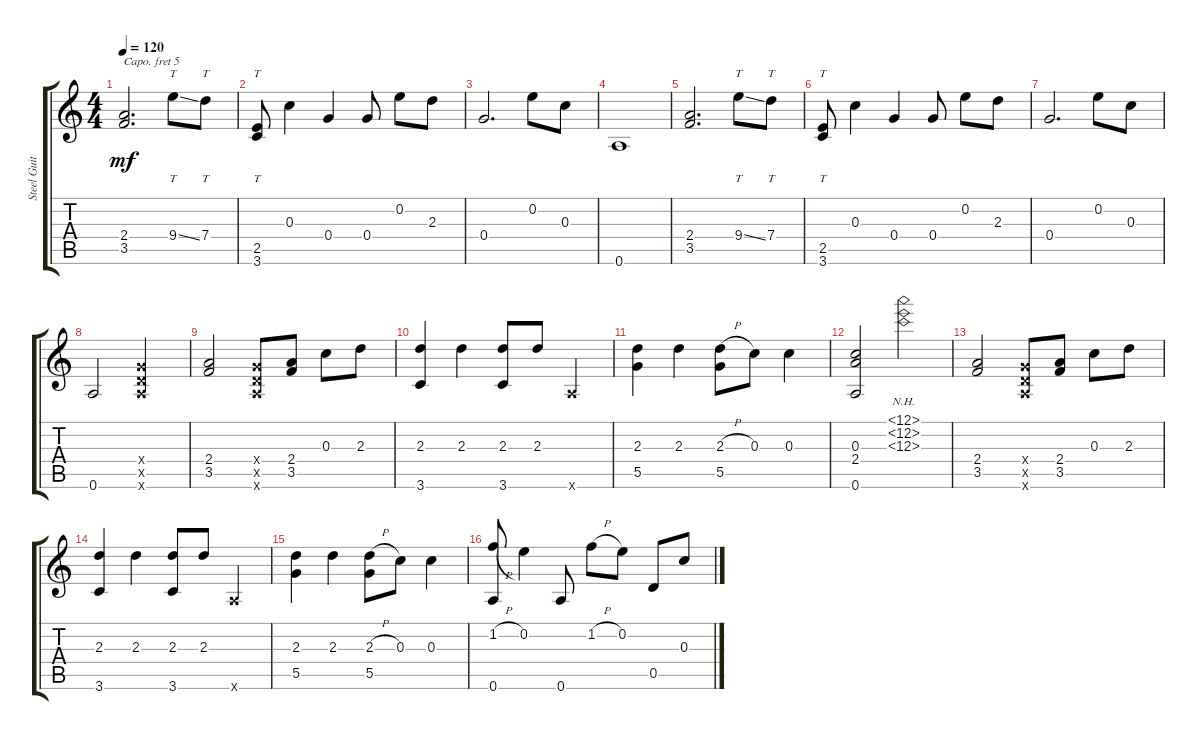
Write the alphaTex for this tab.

\track ("Steel Guitar" "Steel Guit") {instrument acousticguitarsteel}
\staff {score tabs}
\capo 5
\tuning (E4 B3 G3 D3 A2 E2) {hide}
\ts (4 4)
\tempo 120
\clef g2
\ks c
(2.4 3.5).2{d dy mf instrument acousticguitarsteel} 9.4{ss}.8{tt} 7.4.8{tt} |
(2.5 3.6).8{tt} 0.3.4 0.4.4 0.4.8 0.2.8 2.3.8 |
0.4.2{d} 0.2.8 0.3.8 |
0.6.1 |
(2.4 3.5).2{d} 9.4{ss}.8{tt} 7.4.8{tt} |
(2.5 3.6).8{tt} 0.3.4 0.4.4 0.4.8 0.2.8 2.3.8 |
0.4.2{d} 0.2.8 0.3.8 |
0.6.2 (0.4{x} 0.5{x} 0.6{x}).2 |
(2.4 3.5).2 (0.4{x} 0.5{x} 0.6{x}).8 (2.4 3.5).8 0.3.8 2.3.8 |
(2.3 3.6).4 2.3.4 (2.3 3.6).8 2.3.8 0.6{x}.4 |
(2.3 5.5).4 2.3.4 (2.3{h} 5.5).8 0.3.8 0.3.4 |
(0.3 2.4 0.6).2 (12.1{nh} 12.2{nh} 12.3{nh}).2 |
(2.4 3.5).2 (0.4{x} 0.5{x} 0.6{x}).8 (2.4 3.5).8 0.3.8 2.3.8 |
(2.3 3.6).4 2.3.4 (2.3 3.6).8 2.3.8 0.6{x}.4 |
(2.3 5.5).4 2.3.4 (2.3{h} 5.5).8 0.3.8 0.3.4 |
(1.2{h} 0.6).8 0.2.4 0.6.8 1.2{h}.8 0.2.8 0.5.8 0.3.8
